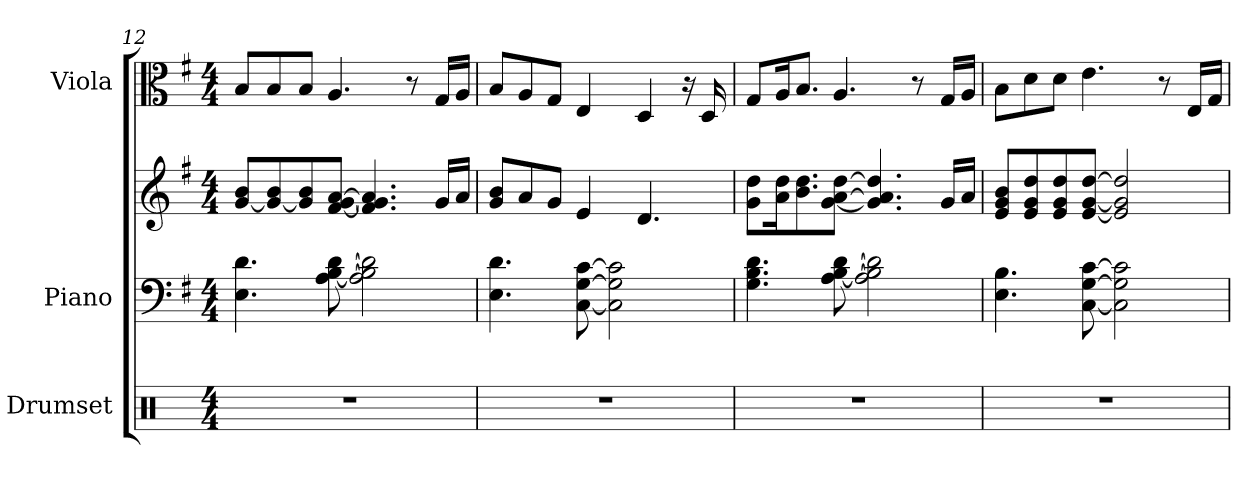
**kern	**kern	**kern	**kern
*part3	*part2	*part2	*part1
*staff4	*staff3	*staff2	*staff1
*I"Drumset	*I"Piano	*	*I"Viola
*I'Drs.	*I'Pno.	*	*I'Vla.
*clefX	*clefF4	*clefG2	*clefC3
*k[]	*k[f#]	*k[f#]	*k[f#]
*M4/4	*M4/4	*M4/4	*M4/4
=12	=12	=12	=12
1r	4.E\ 4.d\	[8g/ 8b/L	8B/L
.	.	8g/_ 8b/	8B/
.	.	8g/] 8b/	8B/J
.	[8A\ [8B\ [8d\	[8f#/ [8g/ [8a/J	4.A/
.	2A\] 2B\] 2d\]	4.f#/] 4.g/] 4.a/]	.
.	.	.	8r
.	.	16g/LL	16G/LL
.	.	16a/JJ	16A/JJ
=13	=13	=13	=13
1r	4.E\ 4.d\	8g/ 8b/L	8B/L
.	.	8a/	8A/
.	.	8g/J	8G/J
.	[8C\ [8G\ [8c\	4e/	4E/
.	2C\] 2G\] 2c\]	.	.
.	.	4.d/	4D/
.	.	.	16r
.	.	.	16D/
!!LO:LB:g=z
=14	=14	=14	=14
1r	4.G\ 4.B\ 4.d\	8g\ 8dd\L	8G/L
.	.	16a\ 16dd\K	16A/K
.	.	8.b\ 8.dd\	8.B/J
.	[8A\ [8B\ [8d\	[8g\ [8a\ [8dd\J	4.A/
.	2A\] 2B\] 2d\]	4.g/] 4.a/] 4.dd/]	.
.	.	.	8r
.	.	16g/LL	16G/LL
.	.	16a/JJ	16A/JJ
=15	=15	=15	=15
1r	4.E\ 4.B\	8e/ 8g/ 8b/L	8B\L
.	.	8e/ 8g/ 8dd/	8d\
.	.	8e/ 8g/ 8dd/	8d\J
.	[8C\ [8G\ [8c\	[8e/ [8g/ [8dd/J	4.e\
.	2C\] 2G\] 2c\]	2e/] 2g/] 2dd/]	.
.	.	.	8r
.	.	.	16E/LL
.	.	.	16G/JJ
=	=	=	=
*-	*-	*-	*-
